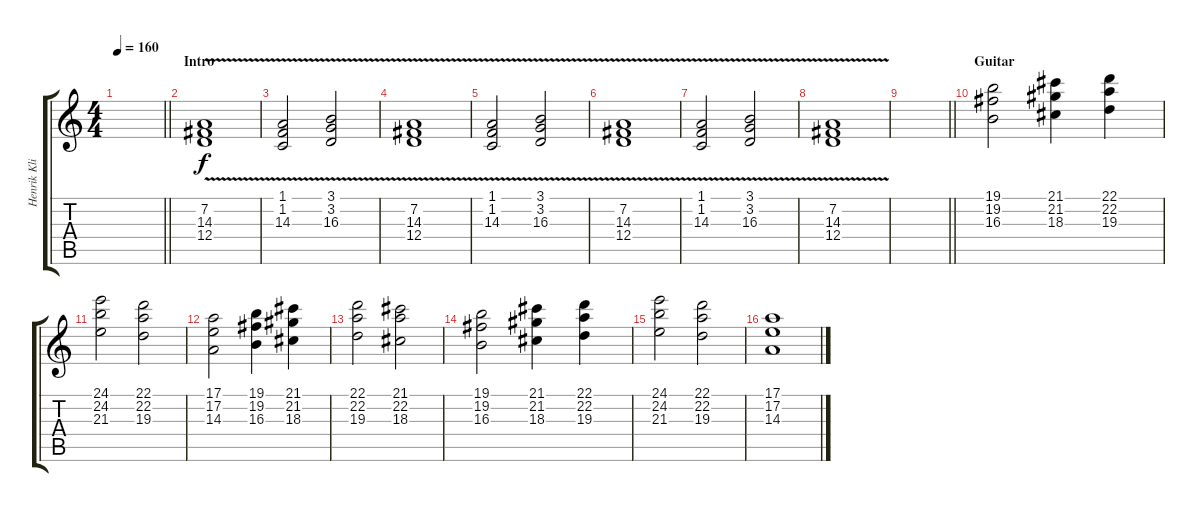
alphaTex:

\track ("Henrik Klingenberg" "Henrik Kli") {instrument synthbrass1}
\staff {score tabs}
\tuning (E4 B3 G3 D3 A2 E2) {hide}
\ts (4 4)
\tempo 160
\clef g2
\barLineRight lightlight
\ks c
|
\section ("" "Intro")
(7.2{v} 14.3{v} 12.4{v}).1 |
(1.1{v} 1.2{v} 14.3{v}).2 (3.1{v} 3.2{v} 16.3{v}).2 |
(7.2{v} 14.3{v} 12.4{v}).1 |
(1.1{v} 1.2{v} 14.3{v}).2 (3.1{v} 3.2{v} 16.3{v}).2 |
(7.2{v} 14.3{v} 12.4{v}).1 |
(1.1{v} 1.2{v} 14.3{v}).2 (3.1{v} 3.2{v} 16.3{v}).2 |
(7.2{v} 14.3{v} 12.4{v}).1 |
\barLineRight lightlight
|
\section ("" "Guitar")
(19.1 19.2 16.3).2{volume 16 instrument stringensemble1} (21.1 21.2 18.3).4 (22.1 22.2 19.3).4 |
(24.1 24.2 21.3).2 (22.1 22.2 19.3).2 |
(17.1 17.2 14.3).2 (19.1 19.2 16.3).4 (21.1 21.2 18.3).4 |
(22.1 22.2 19.3).2 (21.1 22.2 18.3).2 |
(19.1 19.2 16.3).2 (21.1 21.2 18.3).4 (22.1 22.2 19.3).4 |
(24.1 24.2 21.3).2 (22.1 22.2 19.3).2 |
(17.1 17.2 14.3).1
